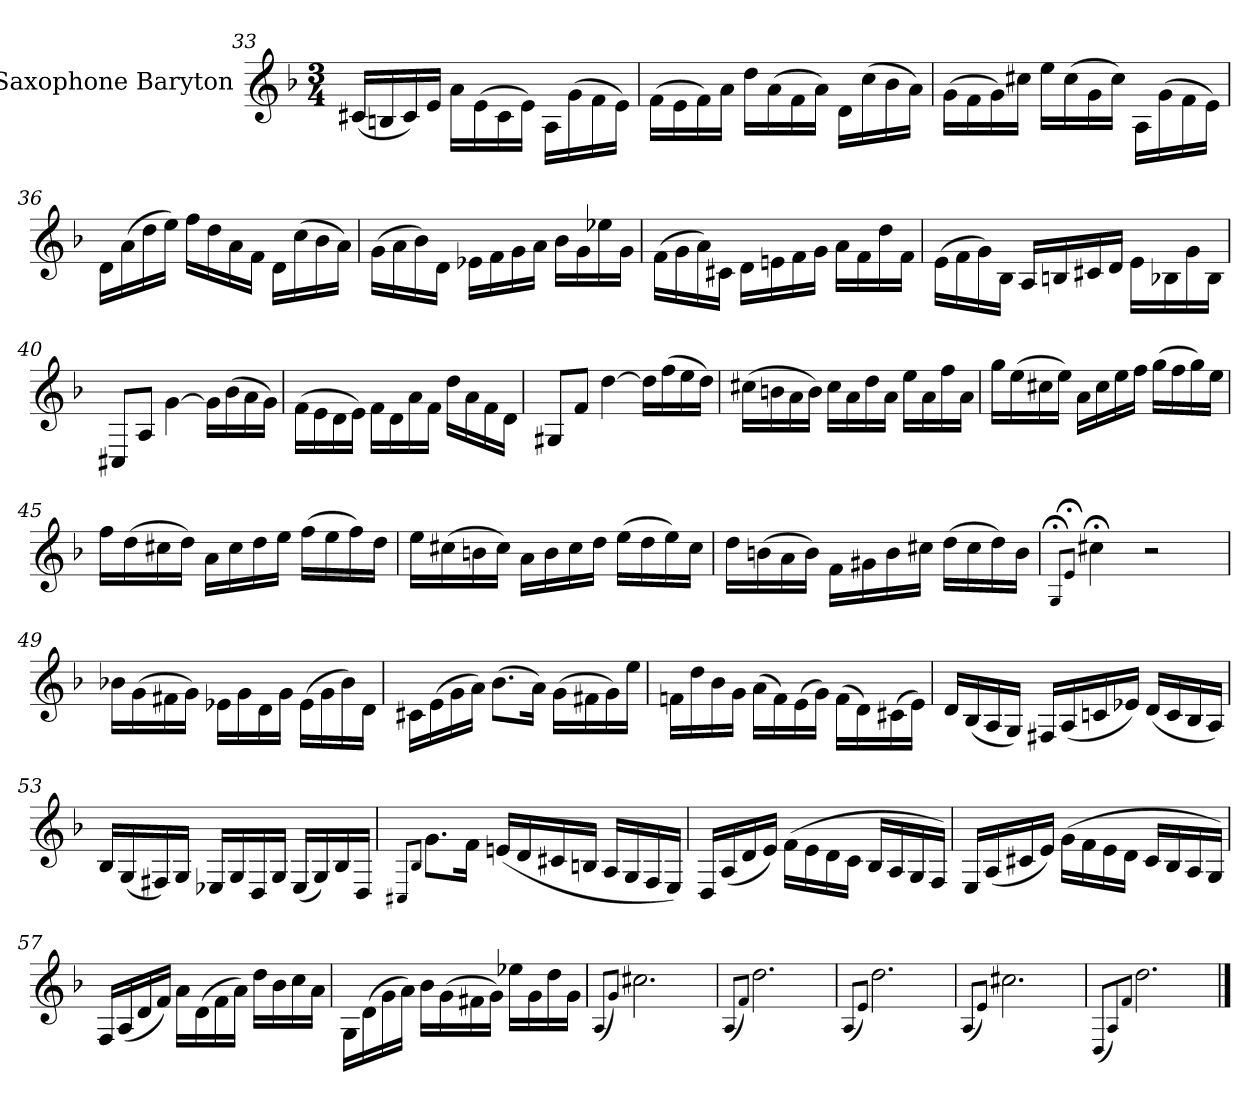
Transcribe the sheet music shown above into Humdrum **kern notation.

**kern
*part1
*staff1
*I"Saxophone Baryton
*I'Sax. Bar.
*clefG2
*ITrd12c21
*k[b-]
*M3/4
=33
(<16C#X/LL
16BBn/
16C#/)
16E/JJ
16A\LL
(>16E\
16C#\
16E\JJ)
16AA\LL
(>16G\
16F\
16E\JJ)
=34
(>16F\LL
16E\
16F\)
16A\JJ
16d\LL
(>16A\
16F\
16A\JJ)
16D\LL
(>16c\
16B-\
16A\JJ)
!!LO:PB:g=z
=35
(>16G\LL
16F\
16G\)
16c#X\JJ
16e\LL
(>16c#\
16G\
16c#\JJ)
16AA\LL
(>16G\
16F\
16E\JJ)
=36
16D\LL
(>16A\
16d\
16e\JJ)
16f\LL
16d\
16A\
16F\JJ
16D\LL
(>16c\
16B-\
16A\JJ)
=37
(>16G\LL
16A\
16B-\)
16D\JJ
16E-X\LL
16F\
16G\
16A\JJ
16B-\LL
16G\
16e-X\
16G\JJ
!!LO:LB:g=z
=38
(>16F\LL
16G\
16A\)
16C#X\JJ
16D\LL
16En\
16F\
16G\JJ
16A\LL
16F\
16d\
16F\JJ
=39
(>16E\LL
16F\
16G\)
16BB-\JJ
16AA/LL
16BBn/
16C#X/
16D/JJ
16E\LL
16BB-X\
16G\
16BB-\JJ
=40
8CC#X/L
8AA/J
[4G\
16G\LL]
(>16B-\
16A\
16G\JJ)
=41
(>16F\LL
16E\
16D\
16E\JJ)
16F\LL
16D\
16A\
16F\JJ
16d\LL
16A\
16F\
16D\JJ
!!LO:LB:g=z
=42
8GG#X/L
8F/J
[4d\
16d\LL]
(>16f\
16e\
16d\JJ)
=43
(>16c#X\LL
16Bn\
16A\
16B\JJ)
16c#\LL
16A\
16d\
16A\JJ
16e\LL
16A\
16f\
16A\JJ
=44
16g\LL
(>16e\
16c#X\
16e\JJ)
16A\LL
16c#\
16e\
16f\JJ
(>16g\LL
16f\
16g\)
16e\JJ
!!LO:LB:g=z
=45
16f\LL
(>16d\
16c#X\
16d\JJ)
16A\LL
16c#\
16d\
16e\JJ
(>16f\LL
16e\
16f\)
16d\JJ
=46
16e\LL
(>16c#X\
16Bn\
16c#\JJ)
16A\LL
16B\
16c#\
16d\JJ
(>16e\LL
16d\
16e\)
16c#\JJ
=47
16d\LL
(>16Bn\
16A\
16B\JJ)
16F\LL
16G#X\
16B\
16c#X\JJ
(>16d\LL
16c#\
16d\)
16B\JJ
!!LO:LB:g=z
=48
8qGG;</L
8qE;</J
4c#X;<\
2r
=49
16B-X\LL
(>16G\
16F#X\
16G\JJ)
16E-X\LL
16G\
16D\
16G\JJ
(>16E-\LL
16G\
16B-\)
16D\JJ
=50
16C#X\LL
(>16E\
16G\
16A\JJ)
(>8.B-\L
16A\Jk)
(>16G\LL
16F#X\
16G\)
16e\JJ
=51
16Fn\LL
16d\
16B-\
16G\JJ
(>16A\LL
16F\)
(>16E\
16G\JJ)
(>16F\LL
16D\)
(>16C#X\
16E\JJ)
!!LO:LB:g=z
=52
16D/LL
(<16BB-/
16AA/
16GG/JJ)
16FF#X/LL
(<16AA/
16Cn/
16E-X/JJ)
(<16D/LL
16C/
16BB-/
16AA/JJ)
=53
16BB-/LL
(<16GG/
16FF#X/)
16GG/JJ
16EE-X/LL
16GG/
16DD/
16GG/JJ
(<16EE-/LL
16GG/)
16BB-/
16DD/JJ
=54
8qCC#X/L
8qBB-/J
8.G\L
16F\Jk
(<16En/LL
16D/
16C#X/
16BBn/JJ
16AA/LL
16GG/
16FF/
16EE/JJ)
!!LO:LB:g=z
=55
16DD/LL
(<16AA/
16D/
16E/JJ)
(>16F\LL
16E\
16D\
16C\JJ
16BB-/LL
16AA/
16GG/
16FF/JJ)
=56
16EE/LL
(<16AA/
16C#X/
16E/JJ)
(>16G\LL
16F\
16E\
16D\JJ
16C#/LL
16BB-/
16AA/
16GG/JJ)
=57
16FF/LL
(<16AA/
16D/
16F/JJ)
16A\LL
(>16D\
16F\
16A\JJ)
16d\LL
16B-\
16c\
16A\JJ
!!LO:LB:g=z
=58
16GG\LL
(>16D\
16G\
16A\JJ)
16B-\LL
(>16G\
16F#X\
16G\JJ)
16e-X\LL
16G\
16d\
16G\JJ
=59
(<8qAA/L
8qG/J)
2.c#X\
=60
(<8qAA/L
8qF/J)
2.d\
=61
(<8qAA/L
8qE/J)
2.d\
=62
(<8qAA/L
8qE/J)
2.c#X\
=63
(<8qDD/L
8qAA/)
8qF/J
2.d\
==
*-
